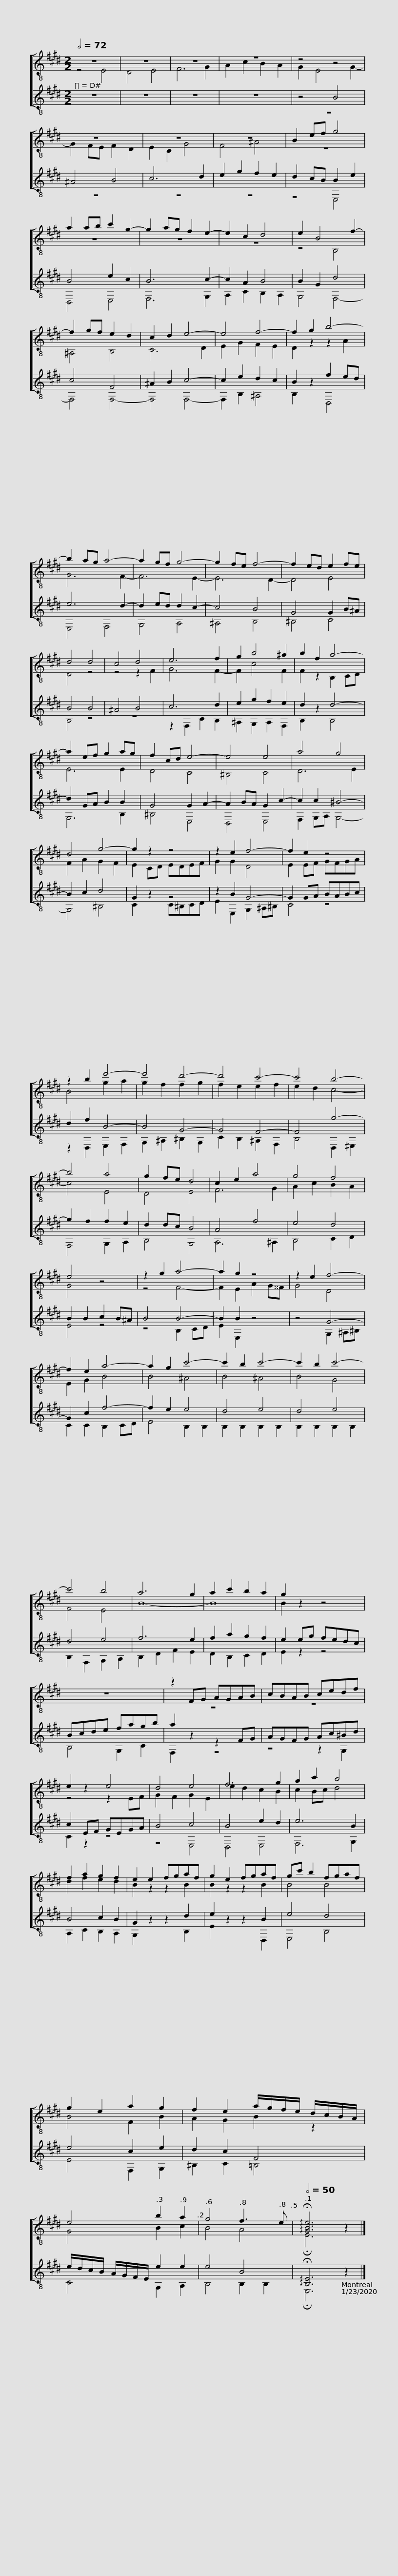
X:1
%%score [ ( 1 2 ) ( 3 4 ) ]
L:1/8
Q:1/2=72
M:2/2
I:linebreak $
K:E
V:1 treble-8
V:2 treble-8
V:3 treble-8
V:4 treble-8
V:1
 z8 | z8 | z8 | z8 | z4 z4 | %5
 z8 | z8 |$ z8 | B2 ef g4 | a2 ab c'2 g2- | %10
 g2 ag f2 e2- | e2 c2 d4 |$ e2 B4 f2- | f2 gf e2 d2 | c2 d2 e4- | %15
 e4 f4- | f2 g2 b4- |$ b2 ag a4- | a2 gf g4- | g2 fe f4- | %20
 f2 ed e2 fe | d4 d4 |$ c4 d4 | e6 f2 | g2 b4 ^a2 | %25
 b2 f2 a4- | a2 ef g2 ag |$ f2 cd e4- | e4 e4 | a4 g4 | %30
 d4 g4- |$ g2 z2 z4 | z2 e2 f4- | f2 e2 z4 | z2 b2 e'4- |$ %35
 e'4 d'4- | d'4 c'4- | c'4 b4- | b4 a4 | g2 fe d4 |$ %40
 c2 e2 a4 | g4 f4 | e4 z4 | z2 g2 a4- | a2 g2 z4 |$ %45
 z2 e2 f4- | f2 e2 a4- | a2 g2 c'4- | c'2 b2 c'4- |$ c'2 b2 c'4- | %50
 c'4 b4 | a6 g2 | a2 c'2 b2 a2 | g2 z2 z4 |$ z8 | %55
 z2 FG AGAB | cBAB cedf |$ e2 z2 e4 | d4 e4 | f6 g2 | %60
 a2 c'2 b4 |$ f2 a2 g2 f2 | e2 e2 fgaf | g2 e2 fgaf | gc' b2 fgaf |$ %65
 g2 e2 a2 g2 | f2 e2 a/g/f/e/ d/c/B/A/ | e4[Q:1/2=70] b2[Q:1/2=66] a2[Q:1/2=72][Q:1/2=71] |$[Q:1/2=63] g4[Q:1/2=56] f3[Q:1/2=51] e[Q:1/2=53] |[Q:1/2=50] !arpeggio!!fermata![GBe]6 z2 |] %70
V:2
 z4 E4 | D4 E4 | F6 G2 | A2 c2 B2 A2 | G2 E4 G2- | %5
 G2 FE F2 D2 | E2 C2 G4 |$ F4 ^A4 | z8 | z8 | %10
 z8 | z8 |$ z4 B,4 | ^A,4 B,4 | C6 D2 | %15
 E2 G2 F2 E2 | D2 z2 z2 A2 |$ G6 F2- | F6 E2- | E6 D2- | %20
 D4 E4 | D4 z4 |$ z4 z2 F2 | G6 F2- | F2 c4 F2 | %25
 F2 z2 B,2 CD | E6 E2 |$ D4 C4 | ^B,4 C4 | D6 E2 | %30
 F2 A2 G2 F2 |$ E2 CD EDEF | G2 G2 D4 | E2 EF GFGA | B4 g2 a2 |$ %35
 g2 f2 f2 g2 | f2 e2 e2 f2 | e2 d2 c4- | c4 E4 | D4 E4 |$ %40
 F6 G2 | A2 c2 B2 A2 | G4 z4 | z4 F4- | F2 E2 A2 G^^F |$ %45
 G4 D4 | E2 G2 B4 | B4 ^A4 | B4 ^A4 |$ B4 G4 | %50
 F4 E4 | B8- | B8 | B2 z2 z4 |$ z8 | %55
 z8 | z8 |$ z4 z2 EF | G2 F2 G2 E2 | e2 d2 c2 B2 | %60
 c2 Bc d4 |$ d2 f2 e2 d2 | B2 z2 z2 B2 | B2 z2 z2 B2 | B4 B4 |$ %65
 B4 F2 B2 | A2 G2 B2 z2 | G4 B2 c2 |$ B4 A4 | !fermata!E6 z2 |] %70
V:3
 z8 | z8 | z8 | z8 | z4 B4 | %5
 ^A4 B4 | c6 d2 |$ e2 g2 f2 e2 | d2 cB B2 e2 | B4 e2 c2 | %10
 B6 c2- | c2 A2 B4 |$ B2 G2 d4 | c4 F4 | ^A2 B2 c4- | %15
 c2 e2 d2 c2 | B2 z2 f2 ed |$ e6 d2- | d2 ed d2 c2- | c4 B4 | %20
 G4 G2 B^A | B4 B4 |$ ^A4 B4 | c6 d2 | e2 g2 f2 e2 | %25
 d2 z2 d4- | d2 GA B2 B2 |$ G4 G2 A2- | A2 BA G2 c2- | c2 c2 ^B4- | %30
 B2 c2 d4 |$ G2 z2 z4 | z2 B2 G4- | G2 GA BABc | d2 f2 B4- |$ %35
 B4 G4- | G4 F4- | F4 g4- | g2 f2 f2 e2 | d2 dc B4 |$ %40
 A4 f4 | e4 d4 | B2 B2 c2 B^A | B4 B4- | B2 B2 z4 |$ %45
 z4 G4- | G2 c2 f4- | f2 e2 e4 | d4 e4 |$ d4 e4 | %50
 d4 e4 | f6 e2 | f2 a2 g2 f2 | e2 eg fedc |$ Bcde fagb | %55
 a2 z2 z2 FG | AGFG Ac^Bd |$ c2 EF GEGA | B4 c4 | B4 e2 d2 | %60
 e6 B2 |$ B4 c2 B2 | G2 z2 z2 d2 | e2 z2 z2 B2 | e4 d4 |$ %65
 e4 c2 e2 | d2 c2 F4 | e/d/c/B/ A/G/F/E/ e2 e2 |$ e4 B4 | !arpeggio!!fermata![B,E]6 z2 |] %70
V:4
 x8 | x8 | x8 | x8 | z8 | %5
 z8 | z8 |$ z8 | z4 E,4 | D,4 E,4 | %10
 F,6 G,2 | A,2 C2 B,2 A,2 |$ G,4 F,4- | F,4 F,4- | F,4 F,4- | %15
 F,2 B,2 ^A,4 | B,2 z2 D,4 |$ E,4 F,4 | G,4 A,4 | ^A,4 B,4 | %20
 ^B,4 C4 | B,4 z4 |$ z8 | z2 F,2 C2 B,2 | ^A,2 G,2 A,2 F,2 | %25
 B,2 z2 B,4 | G,6 B,2 |$ ^B,4 E,4 | D,4 E,4 | F,2 G,A, G,4- | %30
 G,4 ^B,4 |$ C2 z2 C^B,CD | E2 E,2 G,2 ^A,^B, | C4 z4 | z2 D,2 E,2 F,2 |$ %35
 G,2 ^A,2 ^B,2 G,2 | C2 B,2 ^A,2 F,2 | B,4 D,2 ^E,2 | F,4 G,2 A,2 | B,4 G,4 |$ %40
 A,6 ^A,2 | B,4 C2 D2 | E4 z4 | z4 B,2 CD | E2 E,2 z4 |$ %45
 z4 G,2 ^A,^B, | C2 C2 B,2 CD | E4 B,2 B,2 | B,2 B,2 B,2 B,2 |$ B,2 B,2 B,2 B,2 | %50
 B,2 F,2 G,2 A,2 | B,2 D2 F2 E2 | D2 B,2 C2 D2 | E2 z2 z4 |$ B,4 G,2 C2 | %55
 F,2 z2 z4 | z4 z2 G,2 |$ C2 z2 z4 | z4 E,4 | D,4 E,4 | %60
 F,6 G,2 |$ A,2 C2 B,2 A,2 | G,2 z2 z2 B,2 | E2 z2 z2 D,2 | E,4 B,4 |$ %65
 E4 F,2 G,2 | ^B,2 C2 =B,4 | C4 G,2 A,2 |$ B,4 B,2 B,2 | !fermata!E,6 z2 |] %70
